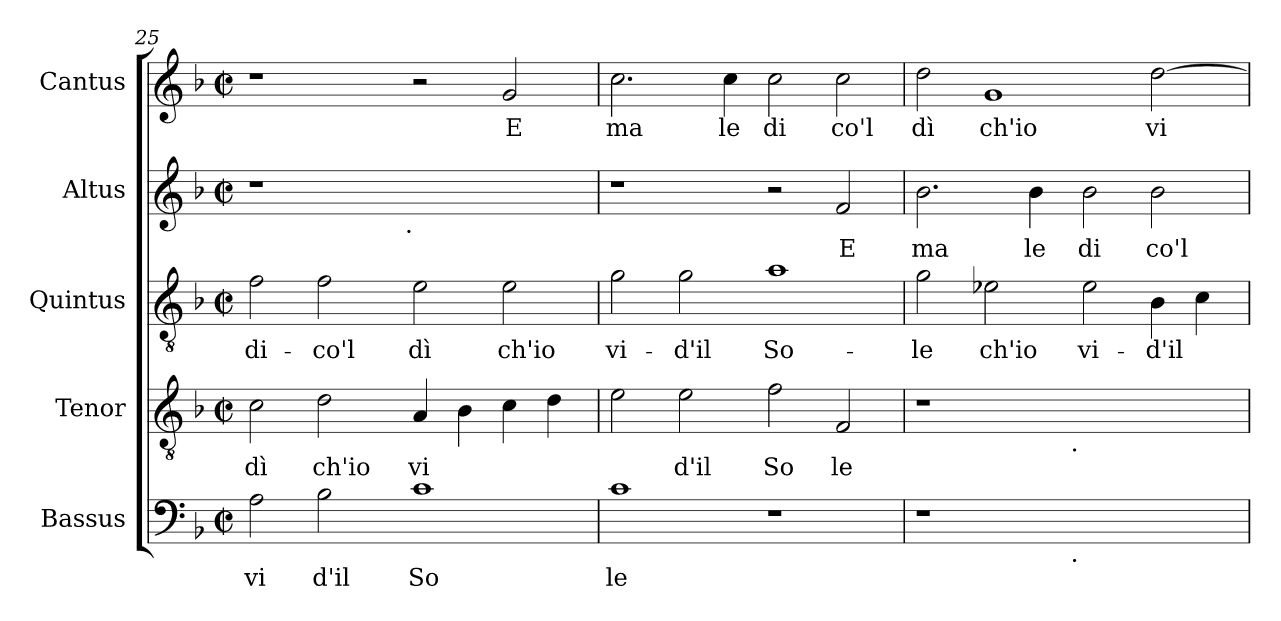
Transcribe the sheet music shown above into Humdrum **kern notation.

**kern	**text	**kern	**text	**kern	**text	**kern	**text	**kern	**text
*part5	*part5	*part4	*part4	*part3	*part3	*part2	*part2	*part1	*part1
*staff5	*staff5	*staff4	*staff4	*staff3	*staff3	*staff2	*staff2	*staff1	*staff1
*I"Bassus	*	*I"Tenor	*	*I"Quintus	*	*I"Altus	*	*I"Cantus	*
*clefF4	*	*clefGv2	*	*clefGv2	*	*clefG2	*	*clefG2	*
*k[b-]	*	*k[b-]	*	*k[b-]	*	*k[b-]	*	*k[b-]	*
*F:	*	*F:	*	*F:	*	*F:	*	*F:	*
*M2/2	*	*M2/2	*	*M2/2	*	*M2/2	*	*M2/2	*
*met(c|)	*	*met(c|)	*	*met(c|)	*	*met(c|)	*	*met(c|)	*
=25	=25	=25	=25	=25	=25	=25	=25	=25	=25
!	!LO:LY:b:cj	!	!LO:LY:b:cj	!	!LO:LY:b:cj	!	!	!	!
*	*	*	*	*	*	*^	*	*	*
2A\	vi	2c\	dì	2f\	-di-	1r	2ryy	.	1r	.
!	!LO:LY:b:cj	!	!LO:LY:b:cj	!	!LO:LY:b:cj	!	!	!	!	!
2B-\	d'il	2d\	ch'io	2f\	-co'l	.	4ryy	.	.	.
.	.	.	.	.	.	.	8...ryy	.	.	.
!	!	!	!	!	!	!	!LO:TX:b:t=.	!	!	!
.	.	.	.	.	.	.	1ryy	.	.	.
!	!LO:LY:b:cj	!	!LO:LY:b:cj	!	!LO:LY:b:cj	!	!	!	!	!
1c	So	4A/	vi	2e\	dì	1ryy	.	.	2r	.
!	!	!	!LO:LY:b:cj	!	!	!	!	!	!	!
.	.	4B-\	.	.	.	.	.	.	.	.
!	!	!	!LO:LY:b:cj	!	!LO:LY:b:cj	!	!	!	!	!LO:LY:b:cj
.	.	4c\	.	2e\	ch'io	.	.	.	2g/	E
!	!	!	!LO:LY:b:cj	!	!	!	!	!	!	!
.	.	4d\	.	.	.	.	.	.	.	.
.	.	.	.	.	.	.	64ryy	.	.	.
=26	=26	=26	=26	=26	=26	=26	=26	=26	=26	=26
!	!LO:LY:b:cj	!	!LO:LY:b:cj	!	!LO:LY:b:cj	!	!	!	!	!LO:LY:b:cj
*	*	*	*	*	*	*v	*v	*	*	*
1c	le	2e\	.	2g\	vi-	1r	.	2.cc\	ma
!	!	!	!LO:LY:b:cj	!	!LO:LY:b:cj	!	!	!	!
.	.	2e\	d'il	2g\	-d'il	.	.	.	.
!	!	!	!	!	!	!	!	!	!LO:LY:b:cj
.	.	.	.	.	.	.	.	4cc\	le
!	!	!	!LO:LY:b:cj	!	!LO:LY:b:cj	!	!	!	!LO:LY:b:cj
1r	.	2f\	So	1a	So-	2r	.	2cc\	di
!	!	!	!LO:LY:b:cj	!	!	!	!LO:LY:b:cj	!	!LO:LY:b:cj
.	.	2F/	le	.	.	2f/	E	2cc\	co'l
=27	=27	=27	=27	=27	=27	=27	=27	=27	=27
!	!	!	!	!	!LO:LY:b:cj	!	!LO:LY:b:cj	!	!LO:LY:b:cj
*^	*	*^	*	*	*	*	*	*	*
1r	2ryy	.	1r	2ryy	.	2g\	-le	2.b-\	ma	2dd\	dì
!	!	!	!	!	!	!	!LO:LY:b:cj	!	!	!	!LO:LY:b:cj
.	4...ryy	.	.	4...ryy	.	2e-X\	ch'io	.	.	1g	ch'io
!	!	!	!	!	!	!	!	!	!LO:LY:b:cj	!	!
.	.	.	.	.	.	.	.	4b-\	le	.	.
!	!	!	!	!LO:TX:b:t=.	!	!	!	!	!	!	!
!	!LO:TX:b:t=.	!	!	!	!	!	!	!	!	!	!
.	1ryy	.	.	1ryy	.	.	.	.	.	.	.
!	!	!	!	!	!	!	!LO:LY:b:cj	!	!LO:LY:b:cj	!	!
1ryy	.	.	1ryy	.	.	2e-\	vi-	2b-\	di	.	.
!	!	!	!	!	!	!	!LO:LY:b:cj	!	!LO:LY:b:cj	!	!LO:LY:b:cj
.	.	.	.	.	.	4B-\	-d'il	2b-\	co'l	[<2dd\	vi
!	!	!	!	!	!	!	!LO:LY:b:cj	!	!	!	!
.	.	.	.	.	.	4c\	.	.	.	.	.
.	32ryy	.	.	32ryy	.	.	.	.	.	.	.
*v	*v	*	*	*	*	*	*	*	*	*	*
*	*	*v	*v	*	*	*	*	*	*	*
=	=	=	=	=	=	=	=	=	=
*-	*-	*-	*-	*-	*-	*-	*-	*-	*-
